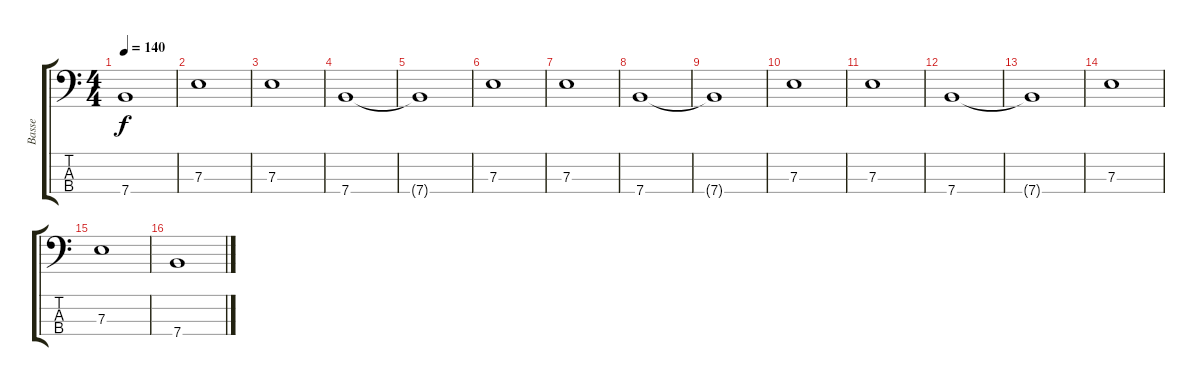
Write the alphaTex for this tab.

\track ("Basse" "Basse") {instrument electricbassfinger}
\staff {score tabs}
\tuning (G2 D2 A1 E1) {hide}
\ts (4 4)
\tempo 140
\clef f4
\ks c
7.4{t}.1{dy f} |
7.3.1 |
7.3.1 |
7.4.1 |
7.4{t}.1 |
7.3.1 |
7.3.1 |
7.4.1 |
7.4{t}.1 |
7.3.1 |
7.3.1 |
7.4.1 |
7.4{t}.1 |
7.3.1 |
7.3.1 |
7.4.1
